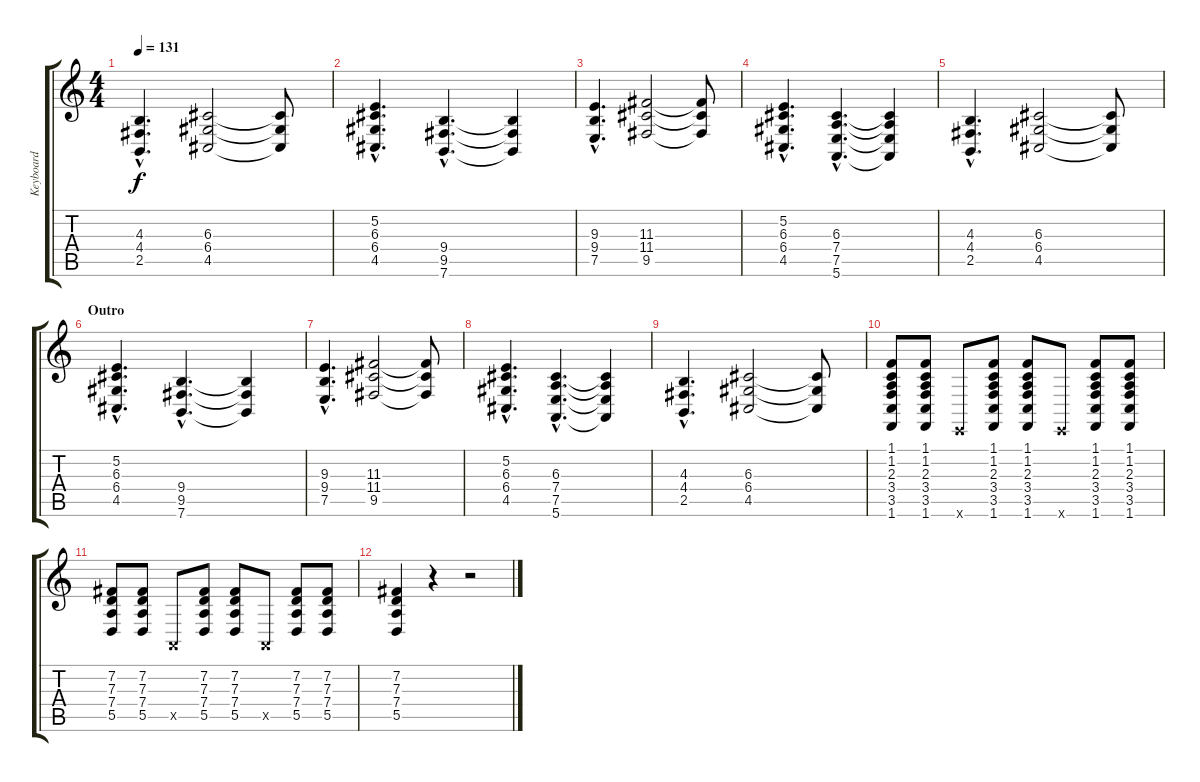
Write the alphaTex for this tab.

\track ("Keyboard" "Keyboard") {instrument lead2sawtooth}
\staff {score tabs}
\tuning (E4 B3 G3 D3 A2 E2) {hide}
\ts (4 4)
\tempo 131
\clef g2
\ks c
(4.3{hac} 4.4{hac} 2.5{hac}).4{d dy f} (6.3 6.4 4.5).2 (6.3{t} 6.4{t} 4.5{t}).8 |
(5.2{hac} 6.3{hac} 6.4{hac} 4.5{hac}).4{d} (9.4{hac} 9.5{hac} 7.6{hac}).4{d} (9.4{t} 9.5{t} 7.6{t}).4 |
(9.3{hac} 9.4{hac} 7.5{hac}).4{d} (11.3 11.4 9.5).2 (11.3{t} 11.4{t} 9.5{t}).8 |
(5.2{hac} 6.3{hac} 6.4{hac} 4.5{hac}).4{d} (6.3{hac} 7.4{hac} 7.5{hac} 5.6{hac}).4{d} (6.3{t} 7.4{t} 7.5{t} 5.6{t}).4 |
(4.3{hac} 4.4{hac} 2.5{hac}).4{d} (6.3 6.4 4.5).2 (6.3{t} 6.4{t} 4.5{t}).8 |
\section ("" "Outro")
(5.2{hac} 6.3{hac} 6.4{hac} 4.5{hac}).4{d} (9.4{hac} 9.5{hac} 7.6{hac}).4{d} (9.4{t} 9.5{t} 7.6{t}).4 |
(9.3{hac} 9.4{hac} 7.5{hac}).4{d} (11.3 11.4 9.5).2 (11.3{t} 11.4{t} 9.5{t}).8 |
(5.2{hac} 6.3{hac} 6.4{hac} 4.5{hac}).4{d} (6.3{hac} 7.4{hac} 7.5{hac} 5.6{hac}).4{d} (6.3{t} 7.4{t} 7.5{t} 5.6{t}).4 |
(4.3{hac} 4.4{hac} 2.5{hac}).4{d} (6.3 6.4 4.5).2 (6.3{t} 6.4{t} 4.5{t}).8 |
(1.1 1.2 2.3 3.4 3.5 1.6).8 (1.1 1.2 2.3 3.4 3.5 1.6).8 0.6{x}.8 (1.1 1.2 2.3 3.4 3.5 1.6).8 (1.1 1.2 2.3 3.4 3.5 1.6).8 0.6{x}.8 (1.1 1.2 2.3 3.4 3.5 1.6).8 (1.1 1.2 2.3 3.4 3.5 1.6).8 |
(7.2 7.3 7.4 5.5).8 (7.2 7.3 7.4 5.5).8 0.5{x}.8 (7.2 7.3 7.4 5.5).8 (7.2 7.3 7.4 5.5).8 0.5{x}.8 (7.2 7.3 7.4 5.5).8 (7.2 7.3 7.4 5.5).8 |
(7.2 7.3 7.4 5.5).4 r.4 r.2
